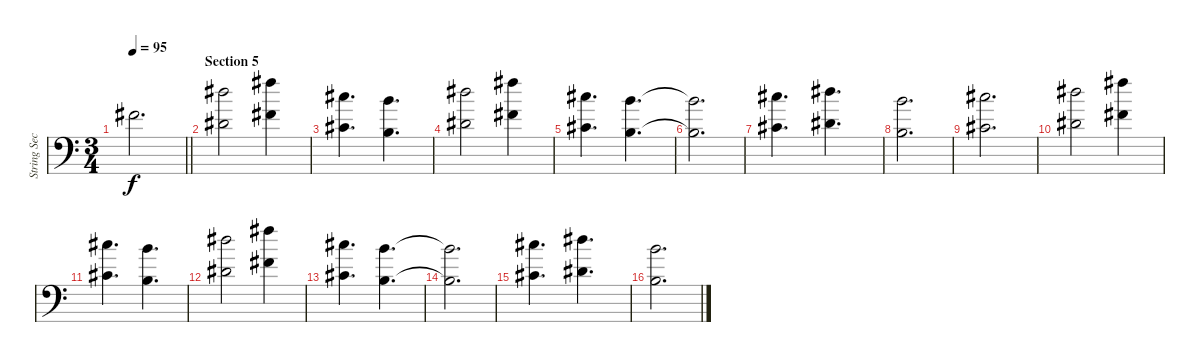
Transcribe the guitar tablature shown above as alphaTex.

\track ("String Section" "String Sec") {instrument stringensemble1}
\staff {score}
\tuning (E5 B3 G3 D3 A2 E2 B0) {hide}
\ts (3 4)
\tempo 95
\clef f4
\barLineRight lightlight
\ks c
7.2.2{d dy f} |
\section ("" "Section 5")
(16.2 13.4).2 (19.2 16.4).4 |
(14.2 11.4).4{d} (12.2 9.4).4{d} |
(16.2 13.4).2 (19.2 16.4).4 |
(14.2 11.4).4{d} (12.2 9.4).4{d} |
(12.2{t} 9.4{t}).2{d} |
(14.2 11.4).4{d} (16.2 13.4).4{d} |
(12.2 9.4).2{d} |
(14.2 11.4).2{d} |
(16.2 13.4).2 (19.2 16.4).4 |
(14.2 11.4).4{d} (12.2 9.4).4{d} |
(16.2 13.4).2 (19.2 16.4).4 |
(14.2 11.4).4{d} (12.2 9.4).4{d} |
(12.2{t} 9.4{t}).2{d} |
(14.2 11.4).4{d} (16.2 13.4).4{d} |
(12.2 9.4).2{d}
